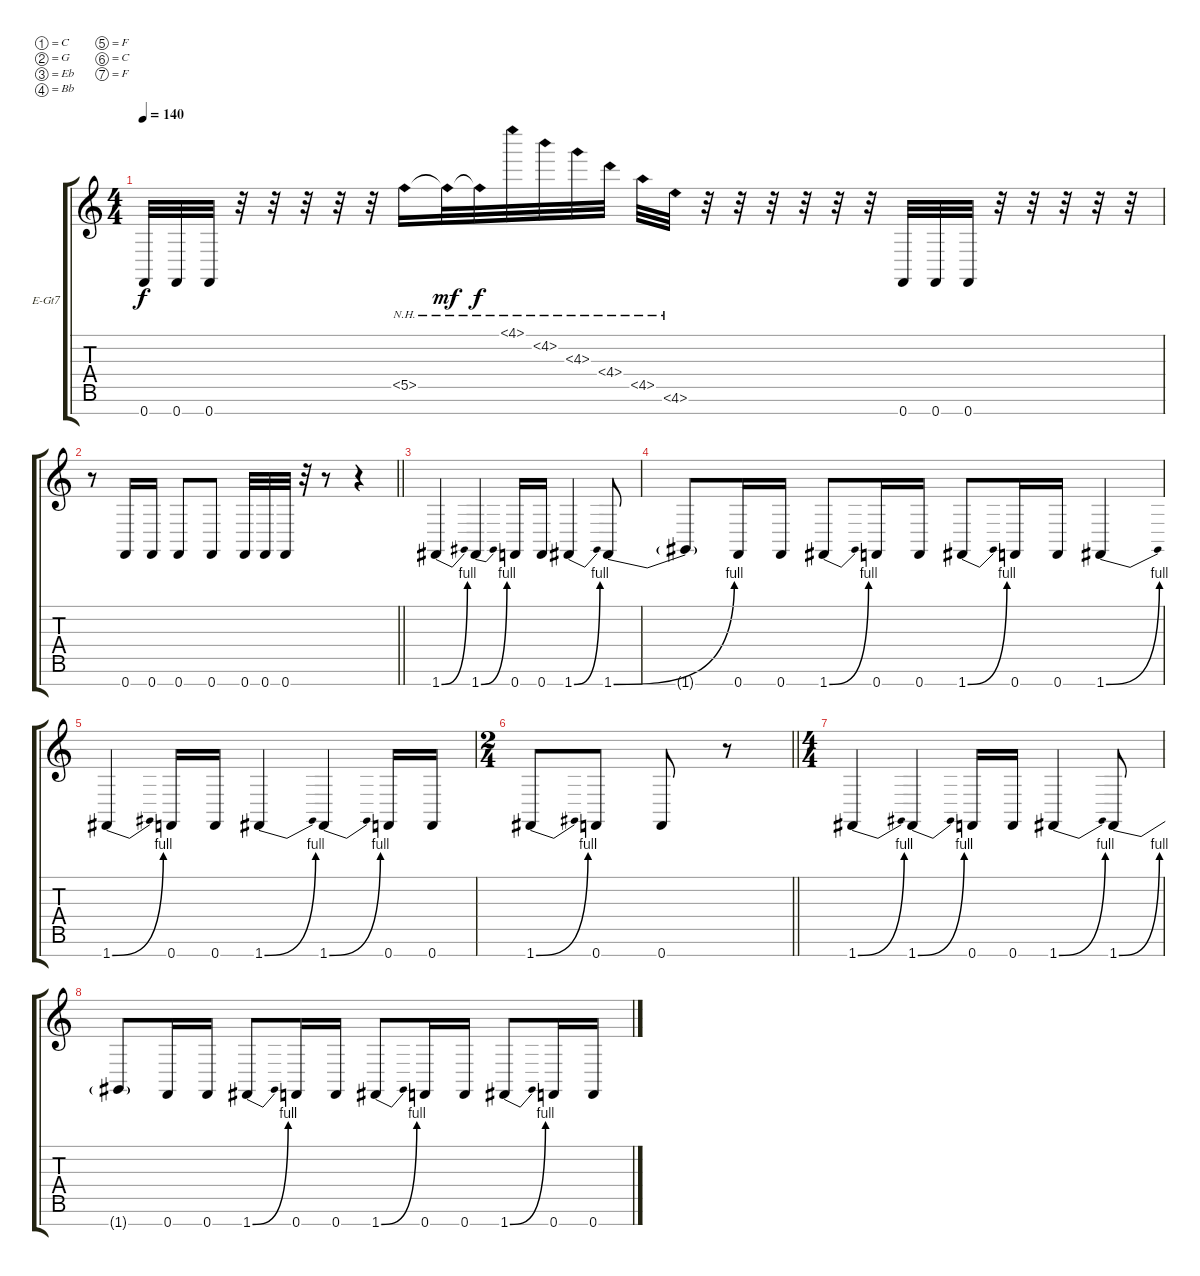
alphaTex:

\bracketExtendMode groupsimilarinstruments
\firstSystemTrackNameOrientation horizontal
\otherSystemsTrackNameOrientation horizontal
\track ("Charlie" "E-Gt7") {instrument distortionguitar}
\staff {score tabs}
\tuning (C4 G3 Eb3 Bb2 F2 C2 F1)
\ts (4 4)
\tempo 140
\clef g2
\ks c
0.7.32{dy f} 0.7.32 0.7.32 r.32 r.32 r.32 r.32 r.32 5.5{nh}.16 5.5{nh t}.32{dy mf} 5.5{nh t}.32{dy f} 4.1{nh}.32 4.2{nh}.32 4.3{nh}.32 4.4{nh}.32 4.5{nh}.32 4.6{nh}.32 r.32 r.32 r.32 r.32 r.32 r.32 0.7.32 0.7.32 0.7.32 r.32 r.32 r.32 r.32 r.32 |
\barLineRight lightlight
r.8 0.7.16 0.7.16 0.7.8 0.7.8 0.7.32 0.7.32 0.7.32 r.32 r.8 r.4 |
\section ("" "")
1.7{be (bend 0 0 15 4)}.4 1.7{be (bend 0 0 15 4)}.4 0.7.16 0.7.16 1.7{be (bend 0 0 15 4)}.4 1.7{be (bend 0 0 15 4)}.8 |
1.7{t}.8 0.7.16 0.7.16 1.7{be (bend 0 0 15 4)}.8 0.7.16 0.7.16 1.7{be (bend 0 0 15 4)}.8 0.7.16 0.7.16 1.7{be (bend 0 0 15 4)}.4 |
1.7{be (bend 0 0 15 4)}.4 0.7.16 0.7.16 1.7{be (bend 0 0 15 4)}.4 1.7{be (bend 0 0 15 4)}.4 0.7.16 0.7.16 |
\ts (2 4)
\barLineRight lightlight
1.7{be (bend 0 0 15 4)}.8 0.7.8 0.7.8 r.8 |
\ts (4 4)
\section ("" "")
1.7{be (bend 0 0 15 4)}.4 1.7{be (bend 0 0 15 4)}.4 0.7.16 0.7.16 1.7{be (bend 0 0 15 4)}.4 1.7{be (bend 0 0 15 4)}.8 |
1.7{t}.8 0.7.16 0.7.16 1.7{be (bend 0 0 15 4)}.8 0.7.16 0.7.16 1.7{be (bend 0 0 15 4)}.8 0.7.16 0.7.16 1.7{be (bend 0 0 15 4)}.8 0.7.16 0.7.16
